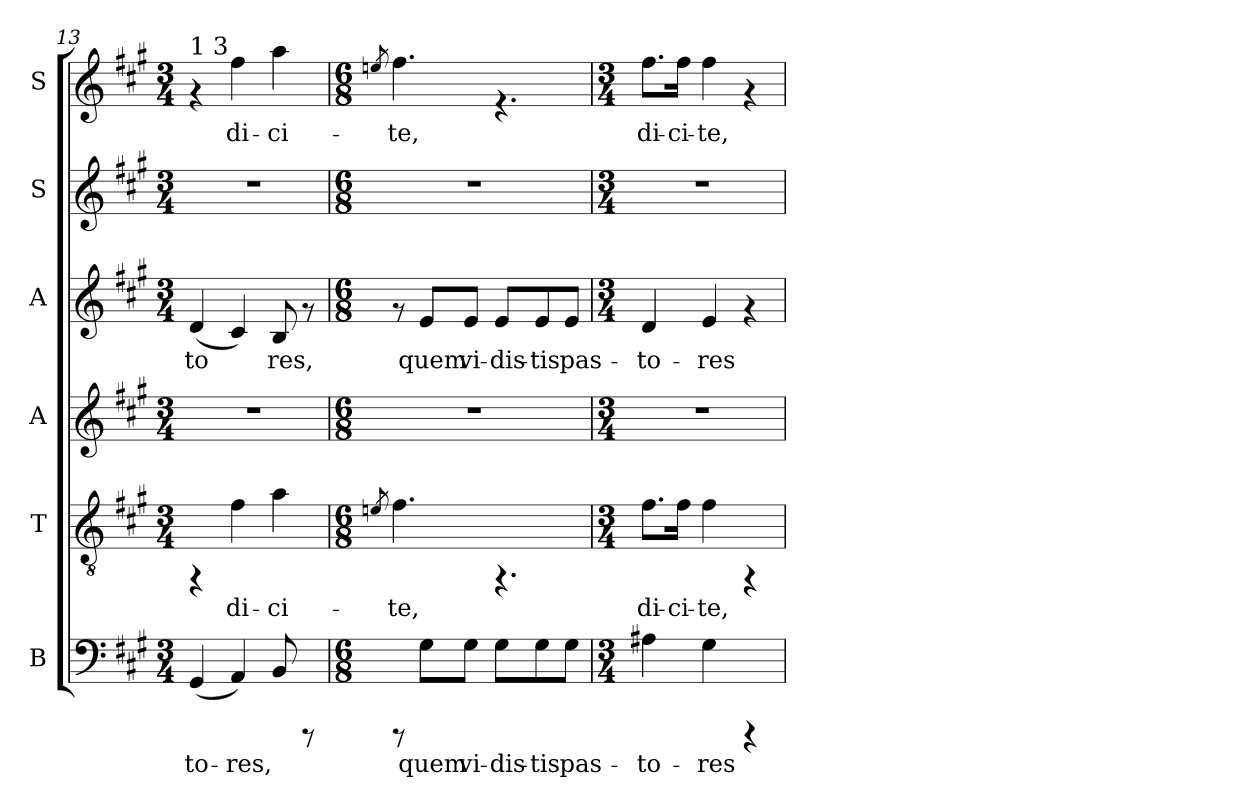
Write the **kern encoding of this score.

**kern	**text	**kern	**text	**kern	**kern	**text	**kern	**kern	**text
*part6	*part6	*part5	*part5	*part4	*part3	*part3	*part2	*part1	*part1
*staff6	*staff6	*staff5	*staff5	*staff4	*staff3	*staff3	*staff2	*staff1	*staff1
*I"B	*	*I"T	*	*I"A	*I"A	*	*I"S	*I"S	*
*I'B	*	*I'T	*	*I'A	*I'A	*	*I'S	*I'S	*
!!LO:LB:g=z
*clefF4	*	*clefGv2	*	*clefG2	*clefG2	*	*clefG2	*clefG2	*
*k[f#c#g#]	*	*k[f#c#g#]	*	*k[f#c#g#]	*k[f#c#g#]	*	*k[f#c#g#]	*k[f#c#g#]	*
*A:	*	*A:	*	*A:	*A:	*	*A:	*A:	*
*M3/4	*	*M3/4	*	*M3/4	*M3/4	*	*M3/4	*M3/4	*
=13	=13	=13	=13	=13	=13	=13	=13	=13	=13
!	!	!	!	!	!	!	!	!LO:TX:a:t=1 3	!
!	!LO:LY:b:cj	!	!	!	!	!LO:LY:b:cj	!	!	!
(<4GG#/	-to-	4rFF	.	2.r	(<4d/	-to-	2.r	4rf	.
!	!LO:LY:b:cj	!	!LO:LY:b:cj	!	!	!LO:LY:b:cj	!	!	!LO:LY:b:cj
4AA/)	-res,	4f#\	di-	.	4c#/)	--	.	4ff#\	di-
!	!LO:LY:b:cj	!	!LO:LY:b:cj	!	!	!LO:LY:b:cj	!	!	!LO:LY:b:cj
8BB/	.	4a\	-ci-	.	8B/	-res,	.	4aa\	-ci-
8rCCC	.	.	.	.	8rf	.	.	.	.
=14	=14	=14	=14	=14	=14	=14	=14	=14	=14
*M6/8	*	*M6/8	*	*M6/8	*M6/8	*	*M6/8	*M6/8	*
.	.	8qen/	.	.	.	.	.	8qeen/	.
!	!	!	!LO:LY:b:cj	!	!	!	!	!	!LO:LY:b:cj
8rCCC	.	4.f#\	-te,	2.r	8rf	.	2.r	4.ff#\	-te,
!	!LO:LY:b:cj	!	!	!	!	!LO:LY:b:cj	!	!	!
8G#\L	quem	.	.	.	8e/L	quem	.	.	.
!	!LO:LY:b:cj	!	!	!	!	!LO:LY:b:cj	!	!	!
8G#\J	vi-	.	.	.	8e/J	vi-	.	.	.
!	!LO:LY:b:cj	!	!	!	!	!LO:LY:b:cj	!	!	!
8G#\L	-dis-	4.rFF	.	.	8e/L	-dis-	.	4.rf	.
!	!LO:LY:b:cj	!	!	!	!	!LO:LY:b:cj	!	!	!
8G#\	-tis	.	.	.	8e/	-tis	.	.	.
!	!LO:LY:b:cj	!	!	!	!	!LO:LY:b:cj	!	!	!
8G#\J	pas-	.	.	.	8e/J	pas-	.	.	.
=15	=15	=15	=15	=15	=15	=15	=15	=15	=15
*M3/4	*	*M3/4	*	*M3/4	*M3/4	*	*M3/4	*M3/4	*
!	!LO:LY:b:cj	!	!LO:LY:b:cj	!	!	!LO:LY:b:cj	!	!	!LO:LY:b:cj
4A#X\	-to-	8.f#\L	di-	2.r	4d/	-to-	2.r	8.ff#\L	di-
!	!	!	!LO:LY:b:cj	!	!	!	!	!	!LO:LY:b:cj
.	.	16f#\J	-ci-	.	.	.	.	16ff#\J	-ci-
!	!LO:LY:b:cj	!	!LO:LY:b:cj	!	!	!LO:LY:b:cj	!	!	!LO:LY:b:cj
4G#\	-res	4f#\	-te,	.	4e/	-res	.	4ff#\	-te,
4rCCC	.	4rFF	.	.	4rf	.	.	4rf	.
=	=	=	=	=	=	=	=	=	=
*-	*-	*-	*-	*-	*-	*-	*-	*-	*-
